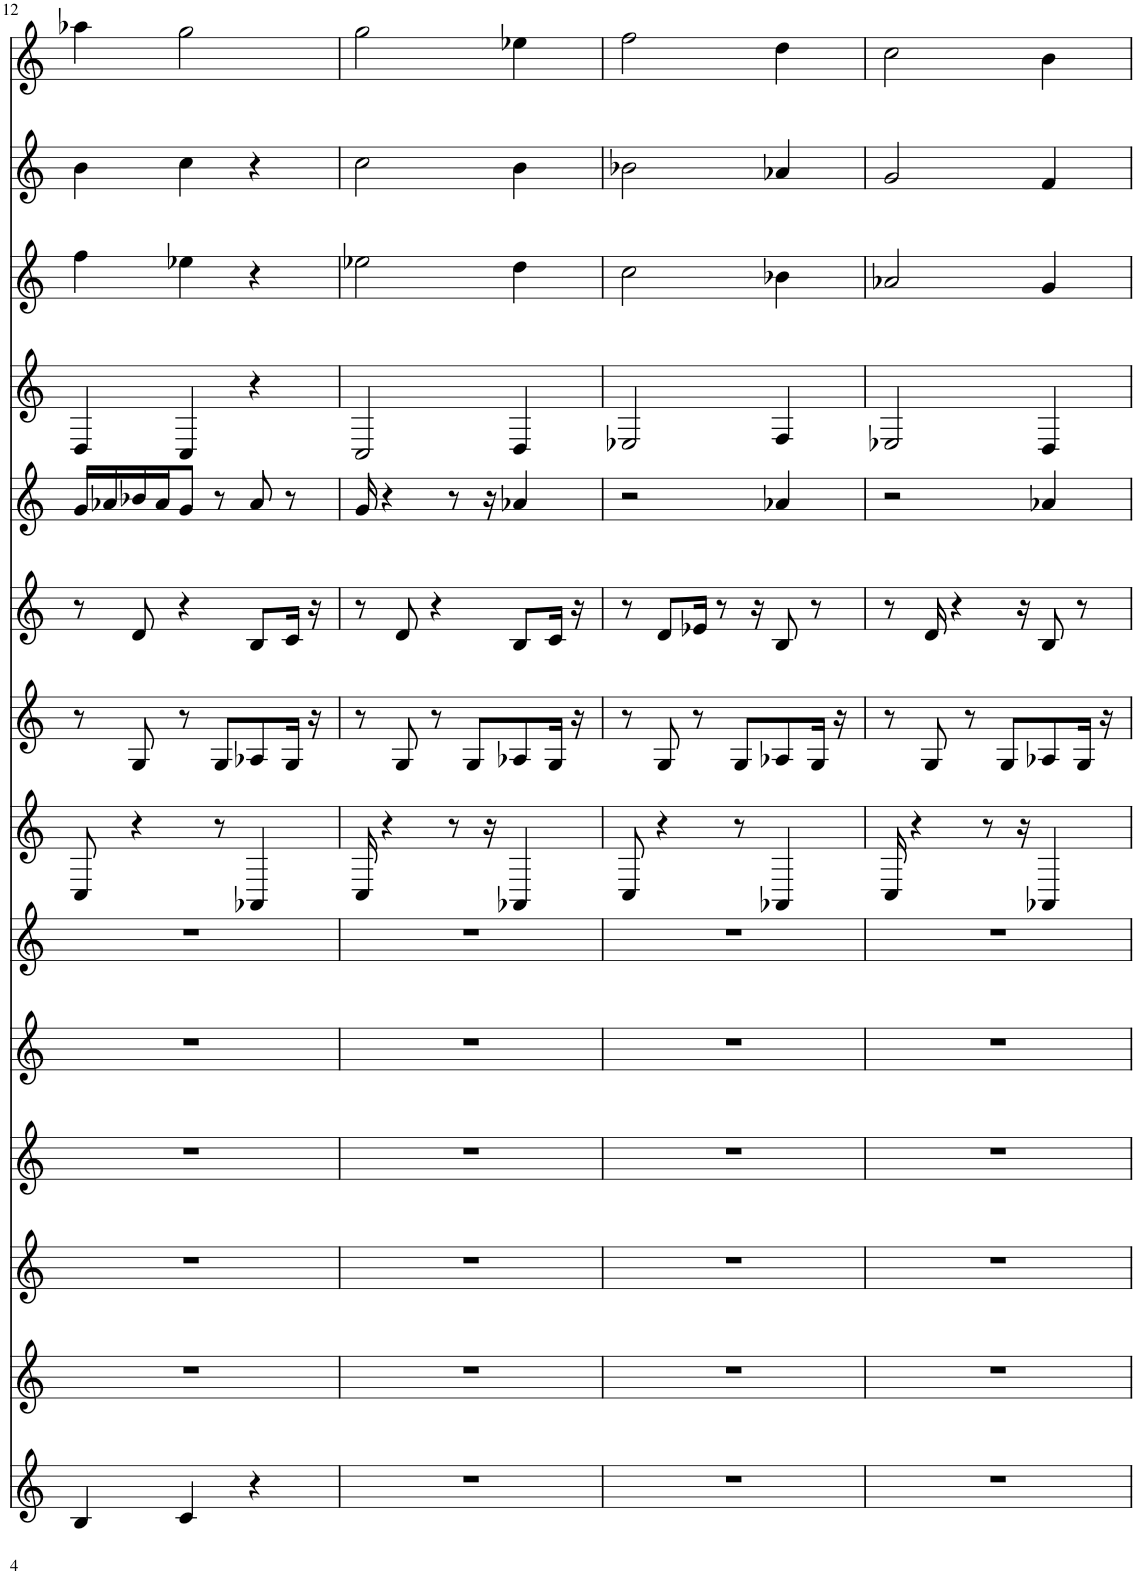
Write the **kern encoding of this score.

**kern	**kern	**kern	**kern	**kern	**kern	**kern	**kern	**kern	**kern	**kern	**kern	**kern	**kern
*part14	*part13	*part12	*part11	*part10	*part9	*part8	*part7	*part6	*part5	*part4	*part3	*part2	*part1
*staff14	*staff13	*staff12	*staff11	*staff10	*staff9	*staff8	*staff7	*staff6	*staff5	*staff4	*staff3	*staff2	*staff1
*I"TRACK 15	*I"TRACK 14	*I"TRACK 12	*I"TRACK 11	*I"TRACK 10	*I"TRACK 09	*I"TRACK 08	*I"TRACK 07	*I"TRACK 06	*I"TRACK 05	*I"TRACK 04	*I"TRACK 03	*I"TRACK 02	*I"TRACK 01
!!LO:PB:g=z
*clefG2	*clefG2	*clefG2	*clefG2	*clefG2	*clefG2	*clefG2	*clefG2	*clefG2	*clefG2	*clefG2	*clefG2	*clefG2	*clefG2
*k[]	*k[]	*k[]	*k[]	*k[]	*k[]	*k[]	*k[]	*k[]	*k[]	*k[]	*k[]	*k[]	*k[]
*M6/8	*M6/8	*M6/8	*M6/8	*M6/8	*M6/8	*M6/8	*M6/8	*M6/8	*M6/8	*M6/8	*M6/8	*M6/8	*M6/8
=12	=12	=12	=12	=12	=12	=12	=12	=12	=12	=12	=12	=12	=12
4B/	2.r	2.r	2.r	2.r	2.r	8C/	8r	8r	16g/LL	4D/	4ff\	4b\	4aa-X\
.	.	.	.	.	.	.	.	.	16a-X/	.	.	.	.
.	.	.	.	.	.	4r	8G/	8d/	16b-X/	.	.	.	.
.	.	.	.	.	.	.	.	.	16a-/J	.	.	.	.
4c/	.	.	.	.	.	.	8r	4r	8g/J	4C/	4ee-X\	4cc\	2gg\
.	.	.	.	.	.	8r	8G/L	.	8r	.	.	.	.
4r	.	.	.	.	.	4AA-X/	8A-X/	8B/L	8a-/	4r	4r	4r	.
.	.	.	.	.	.	.	16G/Jk	16c/Jk	8r	.	.	.	.
.	.	.	.	.	.	.	16r	16r	.	.	.	.	.
=13	=13	=13	=13	=13	=13	=13	=13	=13	=13	=13	=13	=13	=13
2.r	2.r	2.r	2.r	2.r	2.r	16C/	8r	8r	16g/	2C/	2ee-X\	2cc\	2gg\
.	.	.	.	.	.	4r	.	.	4r	.	.	.	.
.	.	.	.	.	.	.	8G/	8d/	.	.	.	.	.
.	.	.	.	.	.	.	8r	4r	.	.	.	.	.
.	.	.	.	.	.	8r	.	.	8r	.	.	.	.
.	.	.	.	.	.	.	8G/L	.	.	.	.	.	.
.	.	.	.	.	.	16r	.	.	16r	.	.	.	.
.	.	.	.	.	.	4AA-X/	8A-X/	8B/L	4a-X/	4D/	4dd\	4b\	4ee-X\
.	.	.	.	.	.	.	16G/Jk	16c/Jk	.	.	.	.	.
.	.	.	.	.	.	.	16r	16r	.	.	.	.	.
=14	=14	=14	=14	=14	=14	=14	=14	=14	=14	=14	=14	=14	=14
2.r	2.r	2.r	2.r	2.r	2.r	8C/	8r	8r	2r	2E-X/	2cc\	2b-X\	2ff\
.	.	.	.	.	.	4r	8G/	8d/L	.	.	.	.	.
.	.	.	.	.	.	.	8r	16e-X/Jk	.	.	.	.	.
.	.	.	.	.	.	.	.	8r	.	.	.	.	.
.	.	.	.	.	.	8r	8G/L	.	.	.	.	.	.
.	.	.	.	.	.	.	.	16r	.	.	.	.	.
.	.	.	.	.	.	4AA-X/	8A-X/	8B/	4a-X/	4F/	4b-X\	4a-X/	4dd\
.	.	.	.	.	.	.	16G/Jk	8r	.	.	.	.	.
.	.	.	.	.	.	.	16r	.	.	.	.	.	.
=15	=15	=15	=15	=15	=15	=15	=15	=15	=15	=15	=15	=15	=15
2.r	2.r	2.r	2.r	2.r	2.r	16C/	8r	8r	2r	2E-X/	2a-X/	2g/	2cc\
.	.	.	.	.	.	4r	.	.	.	.	.	.	.
.	.	.	.	.	.	.	8G/	16d/	.	.	.	.	.
.	.	.	.	.	.	.	.	4r	.	.	.	.	.
.	.	.	.	.	.	.	8r	.	.	.	.	.	.
.	.	.	.	.	.	8r	.	.	.	.	.	.	.
.	.	.	.	.	.	.	8G/L	.	.	.	.	.	.
.	.	.	.	.	.	16r	.	16r	.	.	.	.	.
.	.	.	.	.	.	4AA-X/	8A-X/	8B/	4a-X/	4D/	4g/	4f/	4b\
.	.	.	.	.	.	.	16G/Jk	8r	.	.	.	.	.
.	.	.	.	.	.	.	16r	.	.	.	.	.	.
=	=	=	=	=	=	=	=	=	=	=	=	=	=
*-	*-	*-	*-	*-	*-	*-	*-	*-	*-	*-	*-	*-	*-
